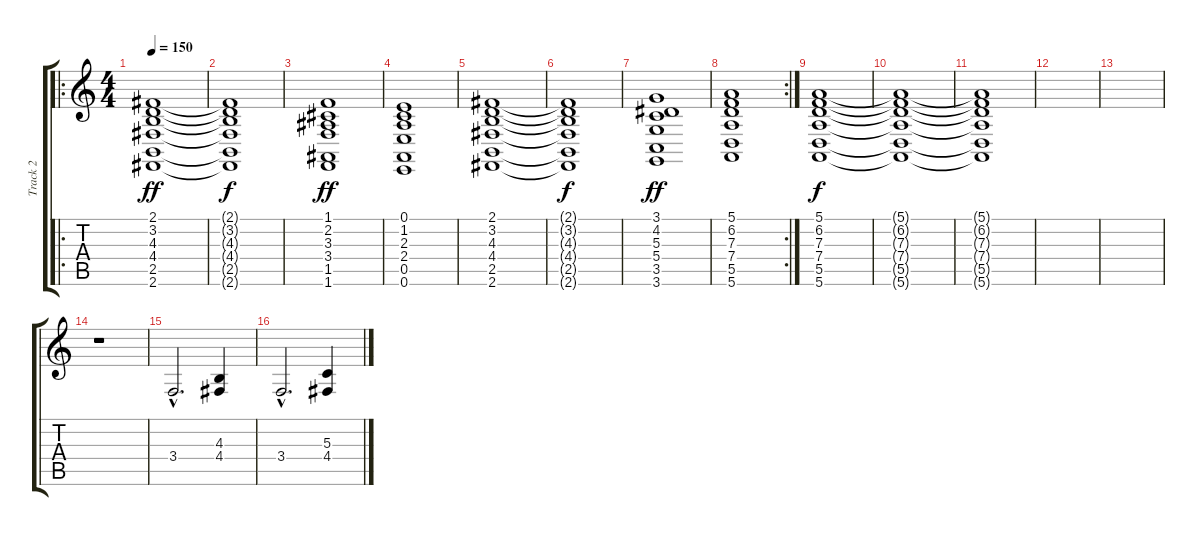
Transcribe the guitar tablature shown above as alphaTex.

\track ("Track 2" "Track 2") {instrument choiraahs}
\staff {score tabs}
\tuning (E4 B3 G3 D3 A2 E2) {hide}
\ro
\ts (4 4)
\tempo 150
\clef g2
\ks c
(2.1 3.2 4.3 4.4 2.5 2.6).1{dy ff} |
(2.1{t} 3.2{t} 4.3{t} 4.4{t} 2.5{t} 2.6{t}).1{dy f} |
(1.1 2.2 3.3 3.4 1.5 1.6).1{dy ff} |
(0.1 1.2 2.3 2.4 0.5 0.6).1 |
(2.1 3.2 4.3 4.4 2.5 2.6).1 |
(2.1{t} 3.2{t} 4.3{t} 4.4{t} 2.5{t} 2.6{t}).1{dy f} |
(3.1 4.2 5.3 5.4 3.5 3.6).1{dy ff} |
\rc 2
(5.1 6.2 7.3 7.4 5.5 5.6).1 |
(5.1 6.2 7.3 7.4 5.5 5.6).1{dy f} |
(5.1{t} 6.2{t} 7.3{t} 7.4{t} 5.5{t} 5.6{t}).1{volume 0} |
(5.1{t} 6.2{t} 7.3{t} 7.4{t} 5.5{t} 5.6{t}).1 |
|
|
r.1 |
3.4{hac}.2{d volume 12} (4.3 4.4).4 |
3.4{hac}.2{d} (5.3 4.4).4
